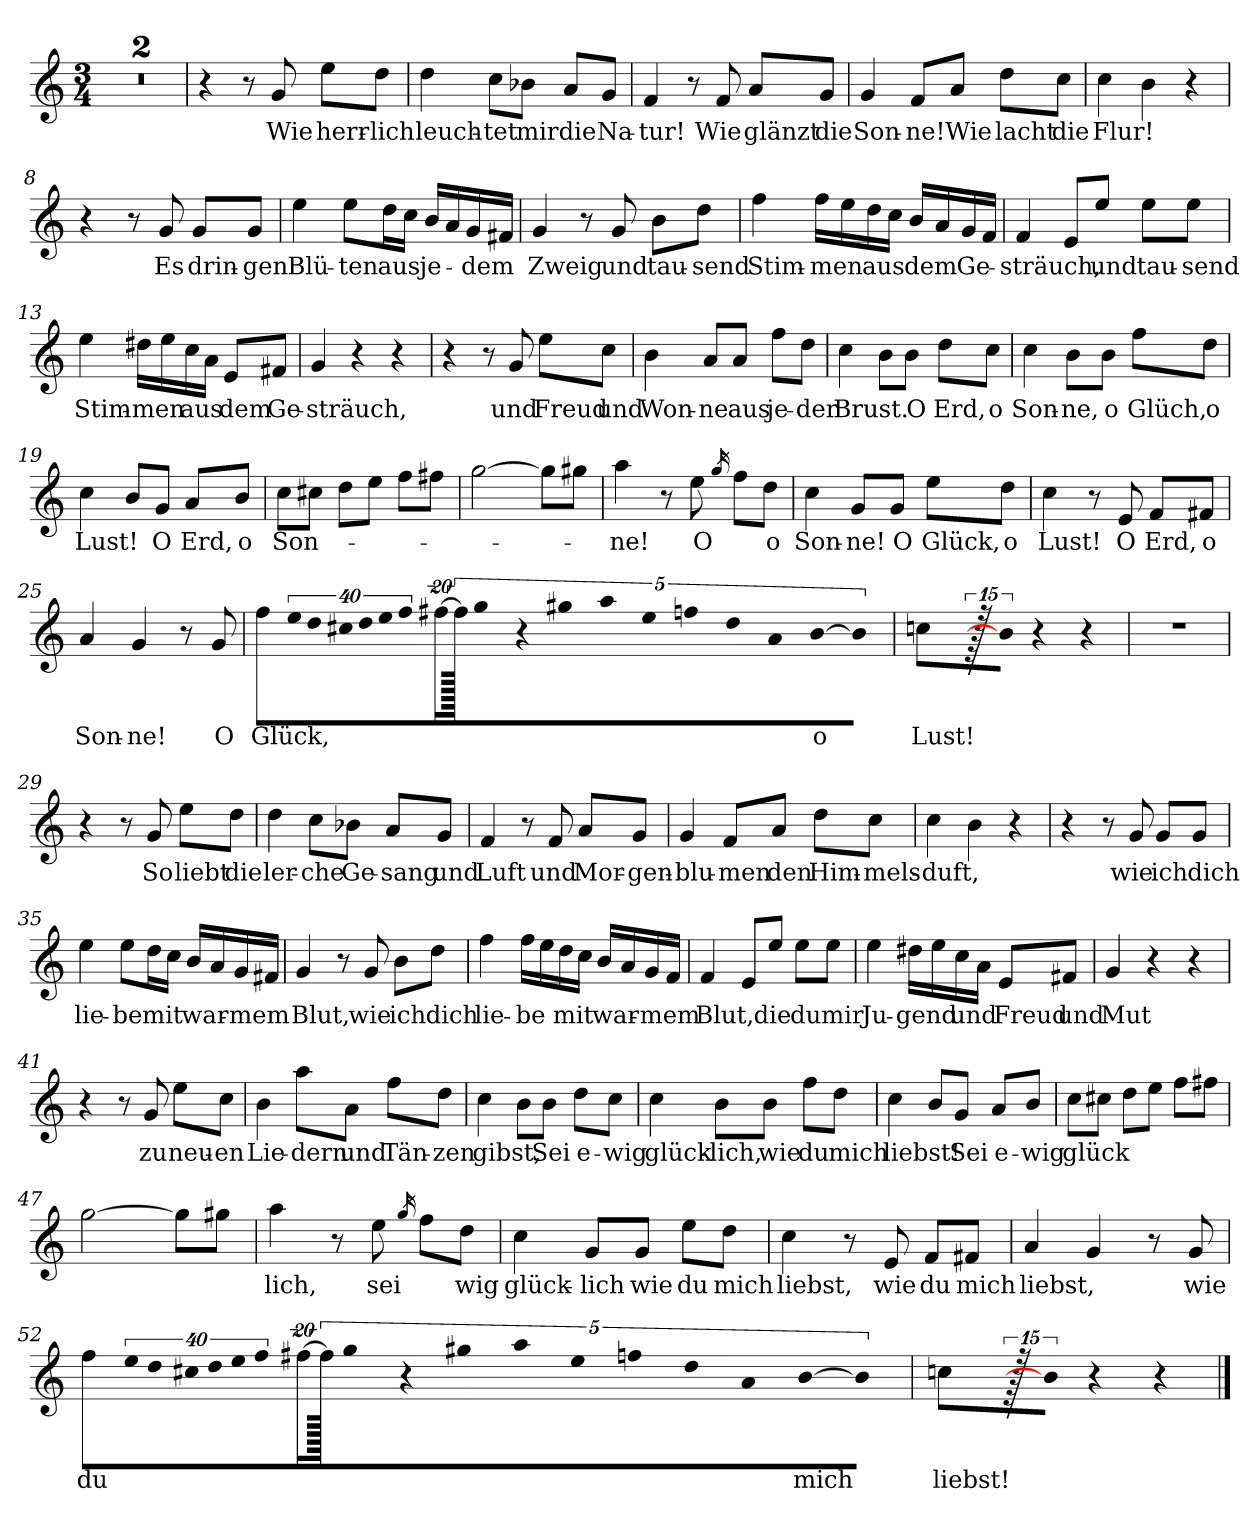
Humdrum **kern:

**kern	**text
*part1	*part1
*staff1	*staff1
*clefG2	*
*k[]	*
*M3/4	*
=1	=1
2.r	.
=2	=2
2.r	.
=3	=3
4r	.
8r	.
!	!LO:LY:b
8g/	Wie
!	!LO:LY:b
8ee\L	herr-
!	!LO:LY:b
8dd\J	-lich
=4	=4
!	!LO:LY:b
4dd\	leuch-
!	!LO:LY:b
8cc\L	-tet
!	!LO:LY:b
8b-X\J	mir
!	!LO:LY:b
8a/L	die
!	!LO:LY:b
8g/J	Na-
=5	=5
!	!LO:LY:b
4f/	tur!
8r	.
!	!LO:LY:b
8f/	Wie
!	!LO:LY:b
8a/L	glänzt
!	!LO:LY:b
8g/J	die
=6	=6
!	!LO:LY:b
4g/	Son-
!	!LO:LY:b
8f/L	-ne!
!	!LO:LY:b
8a/J	Wie
!	!LO:LY:b
8dd\L	lacht
!	!LO:LY:b
8cc\J	die
=7	=7
!	!LO:LY:b
4cc\	Flur!
4b\	.
4r	.
!!LO:LB:g=z
=8	=8
4r	.
8r	.
!	!LO:LY:b
8g/	Es
!	!LO:LY:b
8g/L	drin-
!	!LO:LY:b
8g/J	-gen
=9	=9
!	!LO:LY:b
4ee\	Blü-
!	!LO:LY:b
8ee\L	-ten
!	!LO:LY:b
16dd\L	aus
16cc\JJ	.
!	!LO:LY:b
16b/LL	je-
16a/	.
!	!LO:LY:b
16g/	-dem
16f#X/JJ	.
=10	=10
!	!LO:LY:b
4g/	Zweig
8r	.
!	!LO:LY:b
8g/	und
!	!LO:LY:b
8b\L	tau-
!	!LO:LY:b
8dd\J	-send
=11	=11
!	!LO:LY:b
4ff\	Stim-
!	!LO:LY:b
16ff\LL	-men
16ee\	.
!	!LO:LY:b
16dd\	aus
16cc\JJ	.
!	!LO:LY:b
16b/LL	dem
16a/	.
!	!LO:LY:b
16g/	Ge-
16f/JJ	.
=12	=12
!	!LO:LY:b
4f/	-sträuch,
8e/L	.
!	!LO:LY:b
8ee/J	und
!	!LO:LY:b
8ee\L	tau-
!	!LO:LY:b
8ee\J	-send
!!LO:LB:g=z
=13	=13
!	!LO:LY:b
4ee\	Stim-
!	!LO:LY:b
16dd#X\LL	-men
16ee\	.
!	!LO:LY:b
16cc\	aus
16a\JJ	.
!	!LO:LY:b
8e/L	dem
!	!LO:LY:b
8f#X/J	Ge-
=14	=14
!	!LO:LY:b
4g/	-sträuch,
4r	.
4r	.
=15	=15
4r	.
8r	.
!	!LO:LY:b
8g/	und
!	!LO:LY:b
8ee\L	Freud
!	!LO:LY:b
8cc\J	und
=16	=16
!	!LO:LY:b
4b\	Won-
!	!LO:LY:b
8a/L	-ne
!	!LO:LY:b
8a/J	aus
!	!LO:LY:b
8ff\L	je-
!	!LO:LY:b
8dd\J	-der
=17	=17
!	!LO:LY:b
4cc\	Brust.
8b\L	.
!	!LO:LY:b
8b\J	O
!	!LO:LY:b
8dd\L	Erd,
!	!LO:LY:b
8cc\J	o
=18	=18
!	!LO:LY:b
4cc\	Son-
!	!LO:LY:b
8b\L	-ne,
!	!LO:LY:b
8b\J	o
!	!LO:LY:b
8ff\L	Glüch,
!	!LO:LY:b
8dd\J	o
!!LO:LB:g=z
=19	=19
!	!LO:LY:b
4cc\	Lust!
8b/L	.
!	!LO:LY:b
8g/J	O
!	!LO:LY:b
8a/L	Erd,
!	!LO:LY:b
8b/J	o
=20	=20
!	!LO:LY:b
8cc\L	Son-
8cc#X\J	.
8dd\L	.
8ee\J	.
8ff\L	.
8ff#X\J	.
=21	=21
[2gg\	.
8gg\L]	.
8gg#X\J	.
=22	=22
!	!LO:LY:b
4aa\	-ne!
8r	.
!	!LO:LY:b
8ee\	O
16qgg/	.
8ff\L	.
!	!LO:LY:b
8dd\J	o
=23	=23
!	!LO:LY:b
4cc\	Son-
!	!LO:LY:b
8g/L	-ne!
!	!LO:LY:b
8g/J	O
!	!LO:LY:b
8ee\L	Glück,
!	!LO:LY:b
8dd\J	o
=24	=24
!	!LO:LY:b
4cc\	Lust!
8r	.
!	!LO:LY:b
8e/	O
!	!LO:LY:b
8f/L	Erd,
!	!LO:LY:b
8f#X/J	o
=25	=25
!	!LO:LY:b
4a/	Son-
!	!LO:LY:b
4g/	-ne!
8r	.
!	!LO:LY:b
8g/	O
!!LO:LB:g=z
=26	=26
!	!LO:LY:b
8ff\L	Glück,
!LO:N:vis=16	!
640%23ee\L	.
!LO:N:vis=16	!
640%23dd\	.
!LO:N:vis=16	!
640%23cc#X\	.
!LO:N:vis=16	!
640%23dd\JJ	.
!LO:N:vis=16	!
640%23ee\LL	.
!LO:N:vis=16	!
640%23ff\	.
[320%11ff#X\	.
640ff#\]	.
!LO:N:vis=16	!
640%23gg\JJ	.
480%179r	.
!LO:N:vis=16	!
640%23gg#X\LL	.
!LO:N:vis=16	!
640%23aa\	.
!LO:N:vis=16	!
640%23ee\JJ	.
!LO:N:vis=16	!
640%23ffn\LL	.
!LO:N:vis=16	!
640%23dd\	.
!LO:N:vis=16	!
640%23a\J	.
!	!LO:LY:b
[320%11b\J	o
80%7b\J_	.
=27	=27
!	!LO:LY:b
4ccn\	Lust!
480r	.
320b\J]	.
4r	.
4r	.
=28	=28
2.r	.
=29	=29
4r	.
8r	.
!	!LO:LY:b
8g/	So
!	!LO:LY:b
8ee\L	liebt
!	!LO:LY:b
8dd\J	die
=30	=30
!	!LO:LY:b
4dd\	ler-
!	!LO:LY:b
8cc\L	-che
!	!LO:LY:b
8b-X\J	Ge-
!	!LO:LY:b
8a/L	-sang
!	!LO:LY:b
8g/J	und
=31	=31
!	!LO:LY:b
4f/	Luft
8r	.
!	!LO:LY:b
8f/	und
!	!LO:LY:b
8a/L	Mor-
!	!LO:LY:b
8g/J	-gen-
!!LO:LB:g=z
=32	=32
!	!LO:LY:b
4g/	blu-
!	!LO:LY:b
8f/L	-men
!	!LO:LY:b
8a/J	den
!	!LO:LY:b
8dd\L	Him-
!	!LO:LY:b
8cc\J	-mels-
=33	=33
!	!LO:LY:b
4cc\	-duft,
4b\	.
4r	.
=34	=34
4r	.
8r	.
!	!LO:LY:b
8g/	wie
!	!LO:LY:b
8g/L	ich
!	!LO:LY:b
8g/J	dich
=35	=35
!	!LO:LY:b
4ee\	lie-
!	!LO:LY:b
8ee\L	-be
!	!LO:LY:b
16dd\L	mit
16cc\JJ	.
!	!LO:LY:b
16b/LL	war-
16a/	.
!	!LO:LY:b
16g/	-mem
16f#X/JJ	.
=36	=36
!	!LO:LY:b
4g/	Blut,
8r	.
!	!LO:LY:b
8g/	wie
!	!LO:LY:b
8b\L	ich
!	!LO:LY:b
8dd\J	dich
=37	=37
!	!LO:LY:b
4ff\	lie-
!	!LO:LY:b
16ff\LL	-be
16ee\	.
!	!LO:LY:b
16dd\	mit
16cc\JJ	.
!	!LO:LY:b
16b/LL	war-
16a/	.
!	!LO:LY:b
16g/	-mem
16f/JJ	.
!!LO:LB:g=z
=38	=38
!	!LO:LY:b
4f/	Blut,
8e/L	.
!	!LO:LY:b
8ee/J	die
!	!LO:LY:b
8ee\L	du
!	!LO:LY:b
8ee\J	mir
=39	=39
!	!LO:LY:b
4ee\	Ju-
!	!LO:LY:b
16dd#X\LL	-gend
16ee\	.
!	!LO:LY:b
16cc\	und
16a\JJ	.
!	!LO:LY:b
8e/L	Freud
!	!LO:LY:b
8f#X/J	und
=40	=40
!	!LO:LY:b
4g/	Mut
4r	.
4r	.
=41	=41
4r	.
8r	.
!	!LO:LY:b
8g/	zu
!	!LO:LY:b
8ee\L	neu-
!	!LO:LY:b
8cc\J	-en
=42	=42
!	!LO:LY:b
4b\	Lie-
!	!LO:LY:b
8aa\L	-dern
!	!LO:LY:b
8a\J	und
!	!LO:LY:b
8ff\L	Tän-
!	!LO:LY:b
8dd\J	-zen
=43	=43
!	!LO:LY:b
4cc\	gibst,
8b\L	.
!	!LO:LY:b
8b\J	Sei
!	!LO:LY:b
8dd\L	e-
!	!LO:LY:b
8cc\J	-wig
!!LO:LB:g=z
=44	=44
!	!LO:LY:b
4cc\	glück-
!	!LO:LY:b
8b\L	-lich,
!	!LO:LY:b
8b\J	wie
!	!LO:LY:b
8ff\L	du
!	!LO:LY:b
8dd\J	mich
=45	=45
!	!LO:LY:b
4cc\	liebst!
8b/L	.
!	!LO:LY:b
8g/J	Sei
!	!LO:LY:b
8a/L	e-
!	!LO:LY:b
8b/J	-wig
=46	=46
!	!LO:LY:b
8cc\L	glück
8cc#X\J	.
8dd\L	.
8ee\J	.
8ff\L	.
8ff#X\J	.
=47	=47
[2gg\	.
8gg\L]	.
8gg#X\J	.
=48	=48
!	!LO:LY:b
4aa\	lich,
8r	.
!	!LO:LY:b
8ee\	sei
16qgg/	.
8ff\L	.
!	!LO:LY:b
8dd\J	-wig
=49	=49
!	!LO:LY:b
4cc\	glück-
!	!LO:LY:b
8g/L	-lich
!	!LO:LY:b
8g/J	wie
!	!LO:LY:b
8ee\L	du
!	!LO:LY:b
8dd\J	mich
!!LO:LB:g=z
=50	=50
!	!LO:LY:b
4cc\	liebst,
8r	.
!	!LO:LY:b
8e/	wie
!	!LO:LY:b
8f/L	du
!	!LO:LY:b
8f#X/J	mich
=51	=51
!	!LO:LY:b
4a/	liebst,
4g/	.
8r	.
!	!LO:LY:b
8g/	wie
=52	=52
!	!LO:LY:b
8ff\L	du
!LO:N:vis=16	!
640%23ee\L	.
!LO:N:vis=16	!
640%23dd\	.
!LO:N:vis=16	!
640%23cc#X\	.
!LO:N:vis=16	!
640%23dd\JJ	.
!LO:N:vis=16	!
640%23ee\LL	.
!LO:N:vis=16	!
640%23ff\	.
[320%11ff#X\	.
640ff#\]	.
!LO:N:vis=16	!
640%23gg\JJ	.
480%179r	.
!LO:N:vis=16	!
640%23gg#X\LL	.
!LO:N:vis=16	!
640%23aa\	.
!LO:N:vis=16	!
640%23ee\JJ	.
!LO:N:vis=16	!
640%23ffn\LL	.
!LO:N:vis=16	!
640%23dd\	.
!LO:N:vis=16	!
640%23a\J	.
!	!LO:LY:b
[320%11b\J	mich
80%7b\J_	.
=53	=53
!	!LO:LY:b
4ccn\	liebst!
480r	.
320b\J]	.
4r	.
4r	.
==	==
*-	*-
